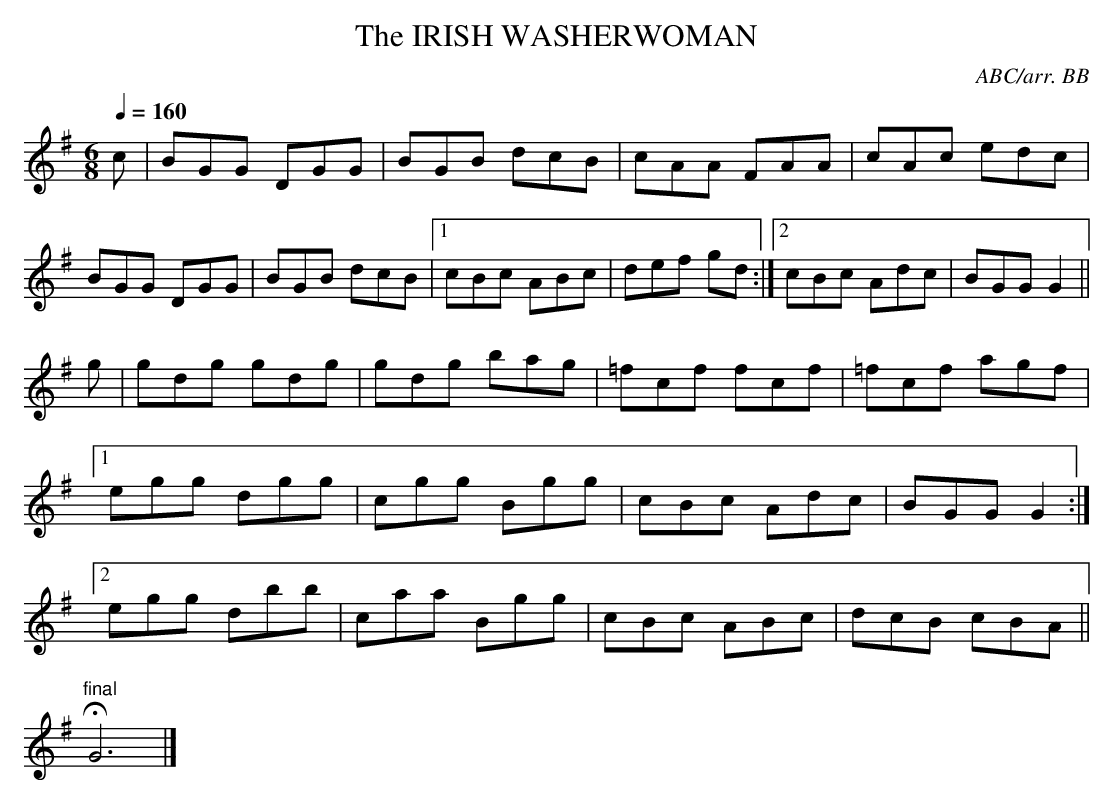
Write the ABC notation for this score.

X:1
T:IRISH WASHERWOMAN, The
C:ABC/arr. BB
L:1/8
M:6/8
Q:1/4=160
K:G
c|BGG DGG|BGB dcB|cAA FAA|cAc edc|
BGG DGG|BGB dcB|1 cBc ABc|def gd :|\
[2 cBc Adc|BGG G2||
g|gdg gdg|gdg bag|=fcf fcf|=fcf agf|
[1 egg dgg|cgg Bgg|cBc Adc|BGG G2 :|
[2 egg dbb|caa Bgg|cBc ABc|dcB cBA ||
"final"HG6|]
